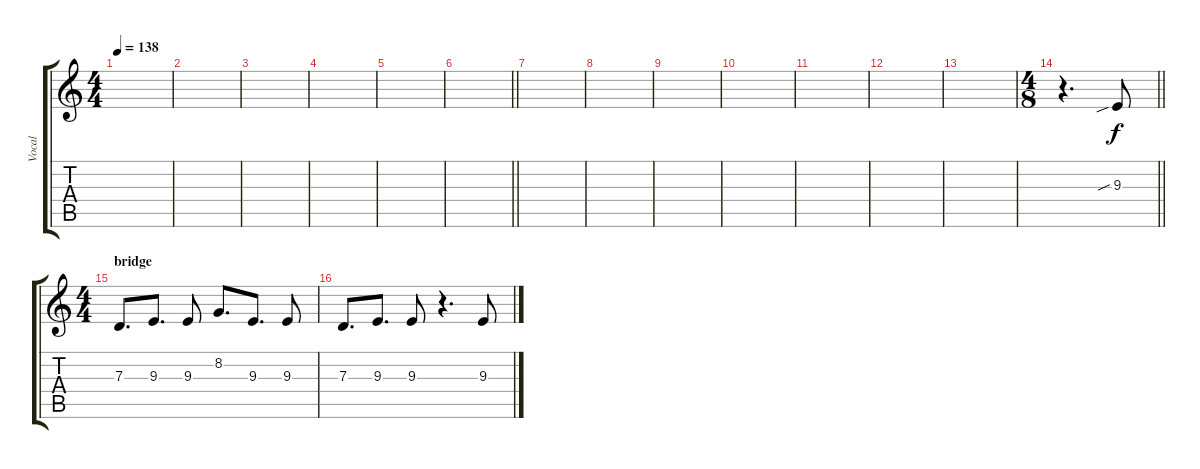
\track ("Vocal" "Vocal") {instrument drawbarorgan}
\staff {score tabs}
\tuning (E4 B3 G3 D3 A2 E2) {hide}
\ts (4 4)
\tempo 138
\clef g2
\ks c
|
|
|
|
|
\barLineRight lightlight
|
|
|
|
|
|
|
|
\ts (4 8)
\barLineRight lightlight
r.4{d} 9.3{sib}.8 |
\ts (4 4)
\section ("" "bridge")
7.3.8{d} 9.3.8{d} 9.3.8 8.2.8{d} 9.3.8{d} 9.3.8 |
7.3.8{d} 9.3.8{d} 9.3.8 r.4{d} 9.3.8
